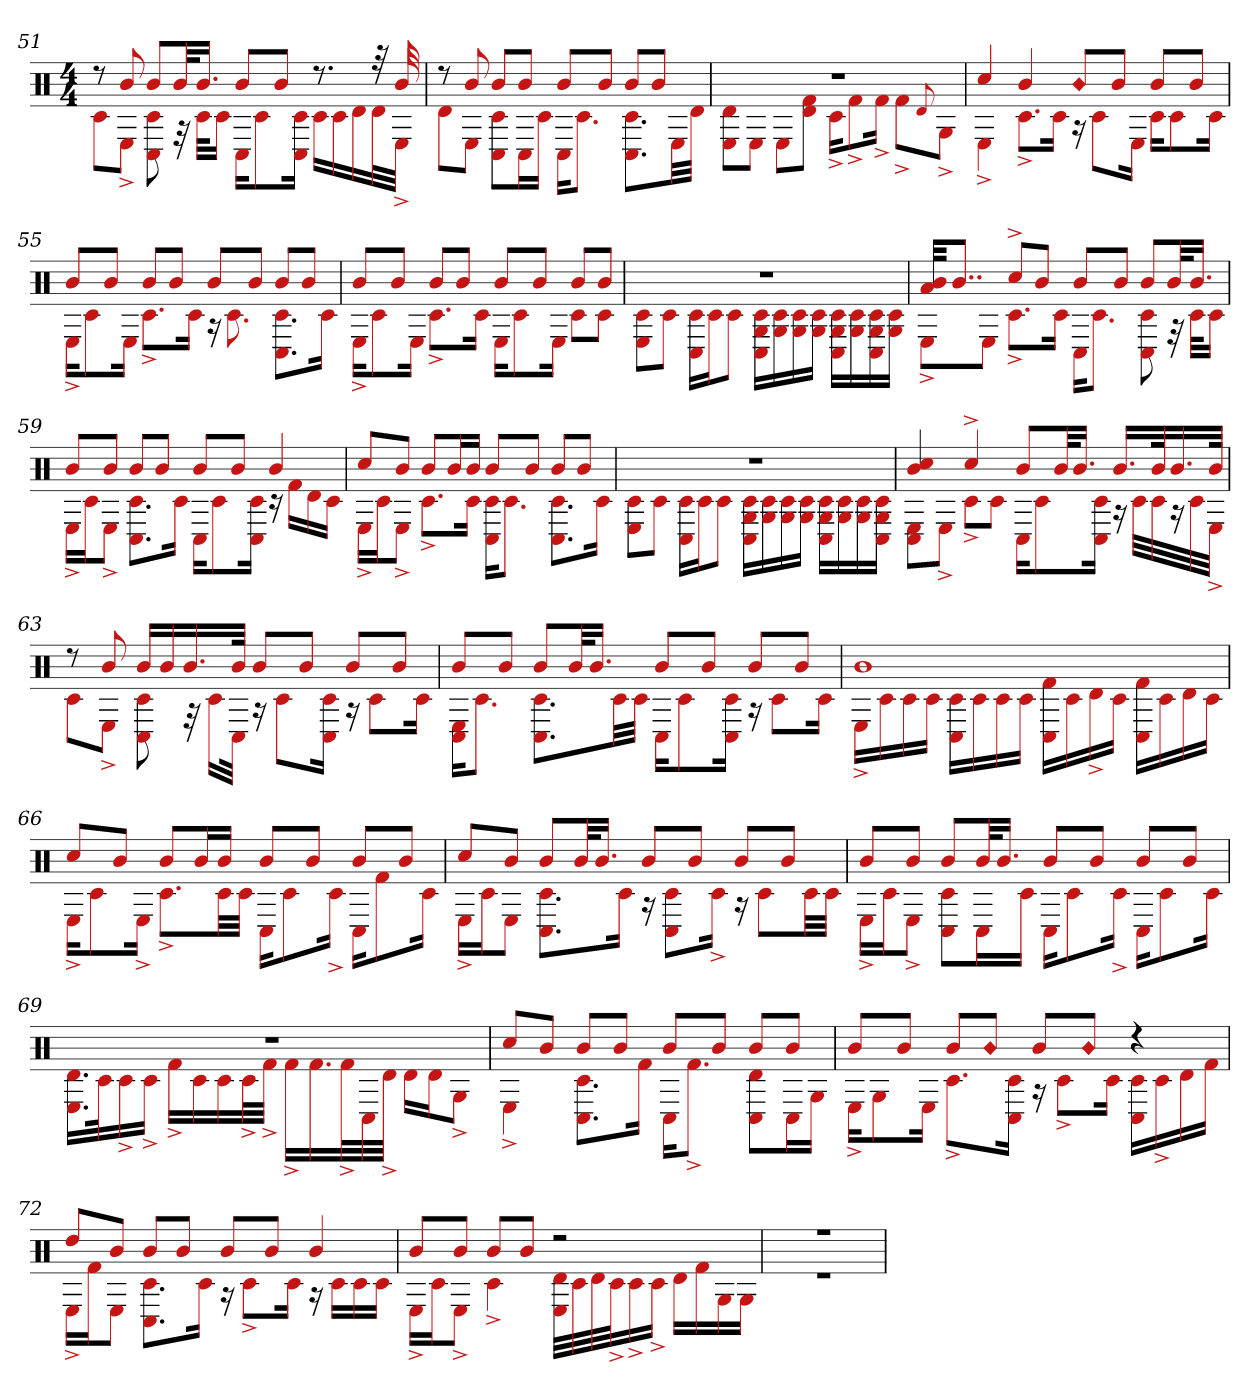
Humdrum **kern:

**kern
*part1
*staff1
*clefX
*k[]
*M4/4
=51
*^
8r	8c#L
8b	8E^J
8bL	8C# 8c#
32bkL	32r
16.bJJ	32c#KLL
.	16c#JJ
8bL	16C#KL
.	8c#
8bJ	.
.	16c# 16C#Jk
8.r	16c#LL
.	16c#
.	16d
32r	32dL
32b	32E^JJJ
=52	=52
8r	8dL
8b	8EJ
8bL	8C# 8c#L
8bJ	16C#L
.	16c#JJ
8bL	16C#KL
.	8.c#J
8bJ	.
8bL	8.C# 8.c#L
8bJ	.
.	32ELL
.	32dJJJ
=53	=53
1r	8d 8EL
.	8EJ
.	8EL
.	8d 8f#J
.	16c#^KL
.	8f#^
.	16f#^Jk
.	8f#^L
.	8qqd
.	8G^J
=54	=54
4cc#	4E^
4b	8.c#^L
.	16c#Jk
!LO:N:head=diamond	!
8bL	16r
.	8c#L
8bJ	.
.	16EJk
8bL	16c#KL
.	8c#
8bJ	.
.	16c#Jk
=55	=55
8bL	16E^KL
.	8c#
8bJ	.
.	16EJk
8bL	8.c#^L
8bJ	.
.	16c#Jk
8bL	16r
.	8.c#
8bJ	.
8bL	8.C# 8.c#L
8bJ	.
.	16c#Jk
=56	=56
8bL	16E^KL
.	8c#
8bJ	.
.	16EJk
8bL	8.c#^L
8bJ	.
.	16c#Jk
8bL	16EKL
.	8c#
8bJ	.
.	16EJk
8bL	8c#L
8bJ	8c#J
=57	=57
1r	8E 8c#L
.	8c#J
.	16c# 16C#LL
.	16c#J
.	8c#J
.	16C# 16G 16c#LL
.	16G 16c#
.	16c# 16G
.	16c# 16GJJ
.	16c# 16G 16C#LL
.	16c# 16G
.	16c# 16G 16C#
.	16c# 16GJJ
=58	=58
32a 32bKKL	8E^L
8..bJ	.
.	8EJ
8cc#^L	8.c#^L
8bJ	.
.	16c#Jk
8bL	16C#KL
.	8.c#J
8bJ	.
8bL	8C# 8c#
32bkL	32r
16.bJJ	32c#KLL
.	16c#JJ
=59	=59
8bL	16E^LL
.	16c#J
8bJ	8E^J
8bL	8.C# 8.c#L
8bJ	.
.	16c#Jk
8bL	16C#KL
.	8c#
8bJ	.
.	16c# 16C#Jk
4b	16r
.	16f#LL
.	16d
.	16c#JJ
=60	=60
8cc#L	16E^LL
.	16c#J
8bJ	8E^J
8bL	8.c#^L
16bL	.
16bJJ	16c#Jk
8bL	16c# 16C#KL
.	8.c#J
8bJ	.
8bL	8.C# 8.c#L
8bJ	.
.	16c#Jk
=61	=61
1r	8E 8c#L
.	8c#J
.	16c# 16C#LL
.	16c#J
.	8c#J
.	16G 16C# 16c#LL
.	16G 16c#
.	16G 16c#
.	16G 16c#JJ
.	16c# 16G 16C#LL
.	16c# 16G
.	16c# 16G
.	16C# 16G 16c#JJ
=62	=62
4b 4cc#	8E 8C#L
.	8E^J
4cc#^	8c#^L
.	8c#J
8bL	16C#KL
.	8c#
32bkL	.
16.bJJ	.
.	16c# 16C#Jk
16.bLL	16r
.	32c#LLL
32bk	32c#
16.b	16r
.	32c#
32bJJk	32E^JJJ
=63	=63
8r	8c#L
8b	8E^J
16bLL	8C# 8c#
16b	.
16.b	32r
.	16c#LL
32bJJk	32C#JJk
8bL	16r
.	8c#L
8bJ	.
.	16c# 16C#Jk
8bL	16r
.	8c#L
8bJ	.
.	16c#Jk
=64	=64
8bL	16E 16C#KL
.	8.c#J
8bJ	.
8bL	8.C# 8.c#L
32bkL	.
16.bJJ	.
.	32c#LL
.	32c#JJJ
8bL	16C#KL
.	8c#
8bJ	.
.	16c# 16C#Jk
8bL	16r
.	8c#L
8bJ	.
.	16c#Jk
=65	=65
1b	16E^LL
.	16c#
.	16c#
.	16c#JJ
.	16C# 16c#LL
.	16c#
.	16c#
.	16c#JJ
.	16f# 16C#LL
.	16c#
.	16d^
.	16c#JJ
.	16C# 16f#LL
.	16c#
.	16d
.	16c#JJ
=66	=66
8cc#L	16E^KL
.	8c#
8bJ	.
.	16E^Jk
8bL	8.c#^L
16bL	.
16bJJ	32c#LL
.	32c#JJJ
8bL	16C#KL
.	8c#
8bJ	.
.	16c#^Jk
8bL	16C#KL
.	8f#
8bJ	.
.	16c#Jk
=67	=67
8cc#L	16E^LL
.	16c#J
8bJ	8EJ
8bL	8.c# 8.C#L
32bkL	.
16.bJJ	.
.	16c#Jk
8bL	16r
.	8C# 8c#L
8bJ	.
.	16c#^Jk
8bL	16r
.	8c#L
8bJ	.
.	32c#LL
.	32c#JJJ
=68	=68
8bL	16E^LL
.	16c#J
8bJ	8E^J
8bL	8C# 8c#L
32bkL	16C#L
16.bJJ	.
.	16c#JJ
8bL	16C#KL
.	8c#
8bJ	.
.	16c#^Jk
8bL	16C#KL
.	8c#
8bJ	.
.	16c#Jk
=69	=69
1r	16.E 16.dLL
.	32c#k
.	16c#^
.	16c#^JJ
.	16f#^LL
.	16c#
.	16c#
.	32c#^L
.	32f#^JJJ
.	16f#^LL
.	16.f#
.	32f#^L
.	32C#
.	32d^JJJ
.	16dLL
.	16dJ
.	8G^J
=70	=70
8cc#L	4E^
8bJ	.
8bL	8.C# 8.c#L
8bJ	.
.	16f#Jk
8bL	16C#KL
.	8.f#^J
8bJ	.
8bL	8C# 8dL
8bJ	16C#L
.	16GJJ
=71	=71
8bL	16E^KL
.	8G
8bJ	.
.	16EJk
8bL	8.c#^L
!LO:N:head=diamond	!
8bJ	.
.	16c# 16C#Jk
8bL	16r
.	8c#^L
!LO:N:head=diamond	!
8bJ	.
.	16c#Jk
4r	16C# 16c#LL
.	16c#^
.	16d
.	16f#JJ
=72	=72
8ddL	16E^LL
.	16f#J
8bJ	8EJ
8bL	8.c# 8.C#L
8bJ	.
.	16c#Jk
8bL	16r
.	8c#^L
8bJ	.
.	16c#Jk
4b	16r
.	16c#LL
.	16c#
.	16c#JJ
=73	=73
8bL	16E^LL
.	16c#J
8bJ	8E^J
8bL	4c#^
8bJ	.
2r	32d 32ELLL
.	32c#
.	32d
.	32c#^J
.	16c#^
.	16c#^JJ
.	16dLL
.	16f#
.	16G
.	16GJJ
=74	=74
1r	1r
*v	*v
=
*-
